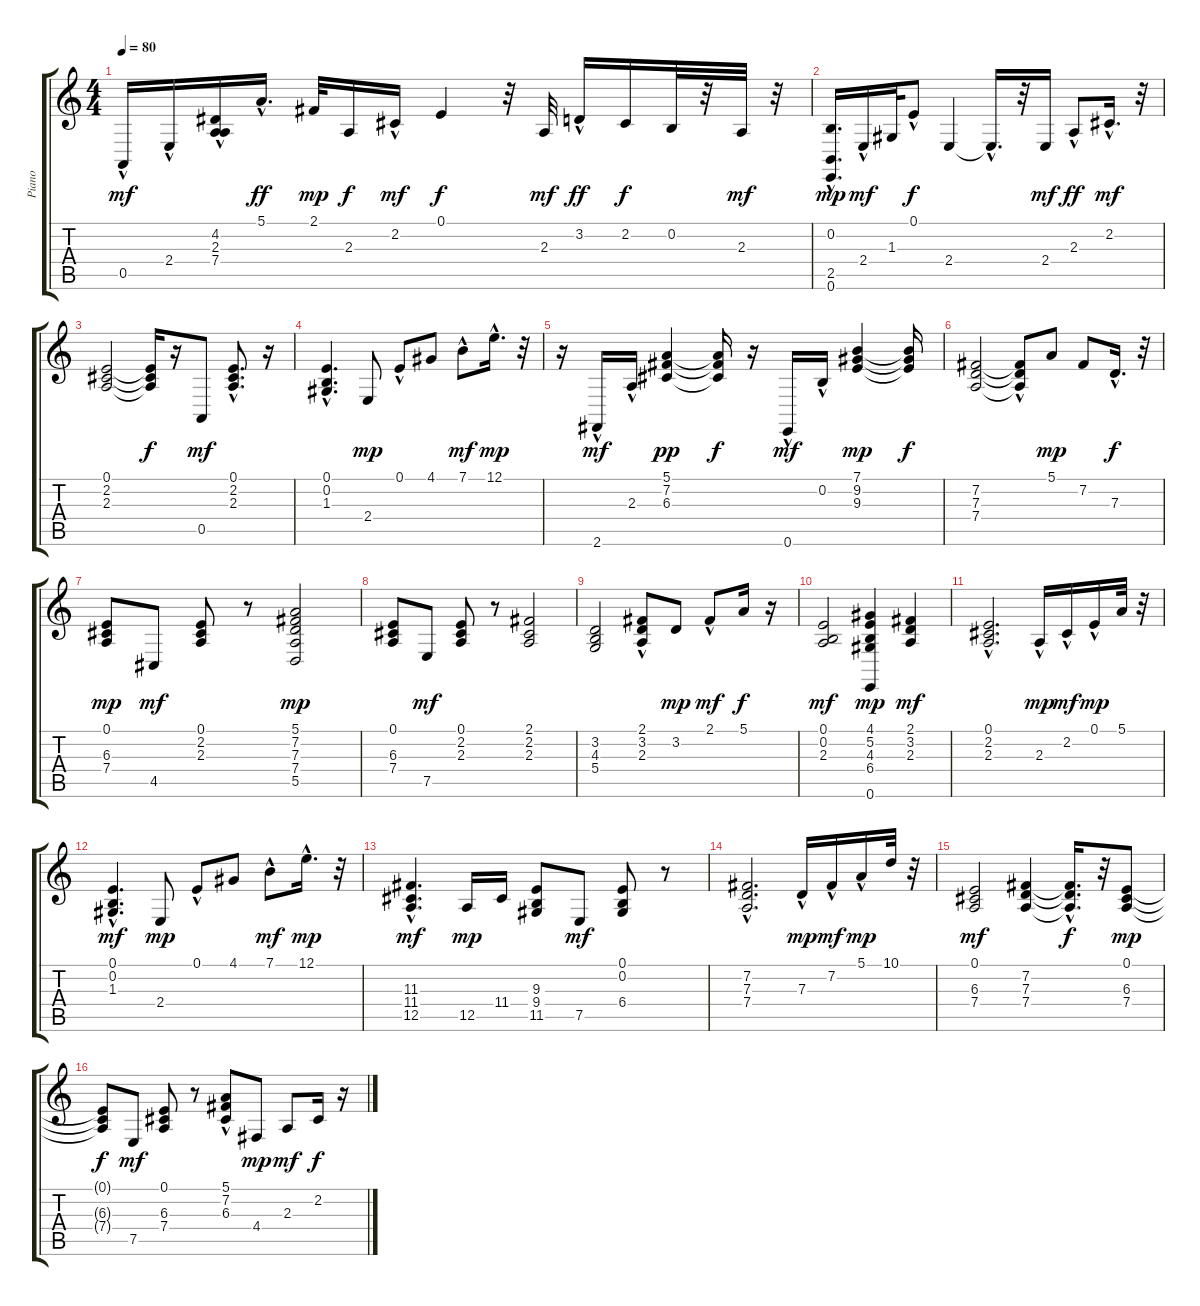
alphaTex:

\track ("Piano  " "Piano  ") {instrument acousticgrandpiano}
\staff {score tabs}
\tuning (E4 B3 G3 D3 A2 E2) {hide}
\ts (4 4)
\tempo 80
\clef g2
\ks c
0.5{hac}.16{dy mf} 2.4{hac}.16 (4.2 2.3{hac} 7.4{hac}).16 5.1{hac}.16{d dy ff} 2.1.32{dy mp} 2.3.16{dy f} 2.2{hac}.16{dy mf} 0.1.4{dy f} r.32 2.3.32{dy mf} 3.2{hac}.16{dy ff} 2.2.16{dy f} 0.2.32 r.32 2.3.32{dy mf} r.32 |
(0.2{hac} 2.5 0.6{hac}).16{d dy mp} 2.4{hac}.16{dy mf} 1.3.32 0.1{hac}.8{dy f} 2.4.4 2.4{hac t}.16{d} r.32 2.4.16{dy mf} 2.3{hac}.8{dy ff} 2.2{hac}.16{d dy mf} r.32 |
(0.1 2.2 2.3).2 (0.1{t} 2.2{t} 2.3{t}).16{dy f} r.16 0.5.8{dy mf} (0.1{hac} 2.2{hac} 2.3{hac}).8{d} r.16 |
(0.1{hac} 0.2{hac} 1.3{hac}).4{d} 2.4.8{dy mp} 0.1{hac}.8 4.1.8 7.1{hac}.8{dy mf} 12.1{hac}.16{d dy mp} r.32 |
r.16 2.6{hac}.16{dy mf} 2.3{hac}.16 (5.1 7.2 6.3).4{dy pp} (5.1{t} 7.2{t} 6.3{t}).16{dy f} r.16 0.6{hac}.16{dy mf} 0.2{hac}.16 (7.1 9.2 9.3).4{dy mp} (7.1{t} 9.2{t} 9.3{t}).16{dy f} |
(7.2 7.3 7.4).2 (7.2{hac t} 7.3{hac t} 7.4{hac t}).8 5.1.8{dy mp} 7.2.8 7.3{hac}.16{d dy f} r.32 |
(0.1 6.3 7.4).8{dy mp} 4.5.8{dy mf} (0.1 2.2 2.3).8 r.8 (5.1 7.2 7.3 7.4 5.5).2{dy mp} |
(0.1 6.3 7.4).8 7.5.8{dy mf} (0.1 2.2 2.3).8 r.8 (2.1 2.2 2.3).2 |
(3.2 4.3 5.4).2 (2.1 3.2 2.3{hac}).8 3.2.8{dy mp} 2.1{hac}.8{dy mf} 5.1.16{dy f} r.16 |
(0.1 0.2 2.3).2{dy mf} (4.1 5.2 4.3 6.4 0.6).4{dy mp} (2.1 3.2 2.3).4{dy mf} |
(0.1{hac} 2.2{hac} 2.3{hac}).2{d} 2.3{hac}.16{dy mp} 2.2{hac}.16{dy mf} 0.1{hac}.16{dy mp} 5.1.32 r.32 |
(0.1{hac} 0.2{hac} 1.3{hac}).4{d dy mf} 2.4.8{dy mp} 0.1{hac}.8 4.1.8 7.1{hac}.8{dy mf} 12.1{hac}.16{d dy mp} r.32 |
(11.3{hac} 11.4{hac} 12.5{hac}).4{d dy mf} 12.5.16{dy mp} 11.4.16 (9.3 9.4 11.5).8 7.5.8{dy mf} (0.1 0.2 6.4).8 r.8 |
(7.2{hac} 7.3{hac} 7.4{hac}).2{d} 7.3{hac}.16{dy mp} 7.2{hac}.16{dy mf} 5.1{hac}.16{dy mp} 10.1.32 r.32 |
(0.1 6.3 7.4).2{dy mf} (7.2 7.3 7.4).4 (7.2{t} 7.3{hac t} 7.4{hac t}).16{d dy f} r.32 (0.1 6.3 7.4).8{dy mp} |
(0.1{t} 6.3{t} 7.4{t}).8{dy f} 7.5.8{dy mf} (0.1 6.3 7.4).8 r.8 (5.1{hac} 7.2{hac} 6.3).8 4.4.8{dy mp} 2.3.8{dy mf} 2.2.16{dy f} r.16
